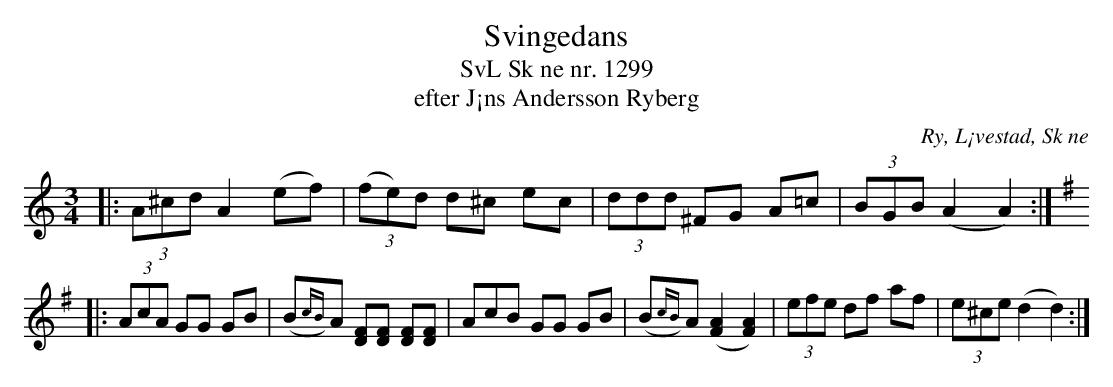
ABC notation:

X:1
T:Svingedans
T:SvL Sk ne nr. 1299
T:efter J¡ns Andersson Ryberg
O:Ry, L¡vestad, Sk ne
M:3/4
L:1/8
K:C
|: (3A^cd A2 (ef) | (3(fe)d d^c ec | (3ddd ^FG A=c | (3BGB (A2 A2) :|
[K:Em]|: (3AcA GG GB | (B{cB})A [FD][FD] [FD][FD] | 3AcB GG GB | (B{cB})A ([A2F2] [A2F2]) | (3efe df af | (3e^ce (d2 d2) :|
